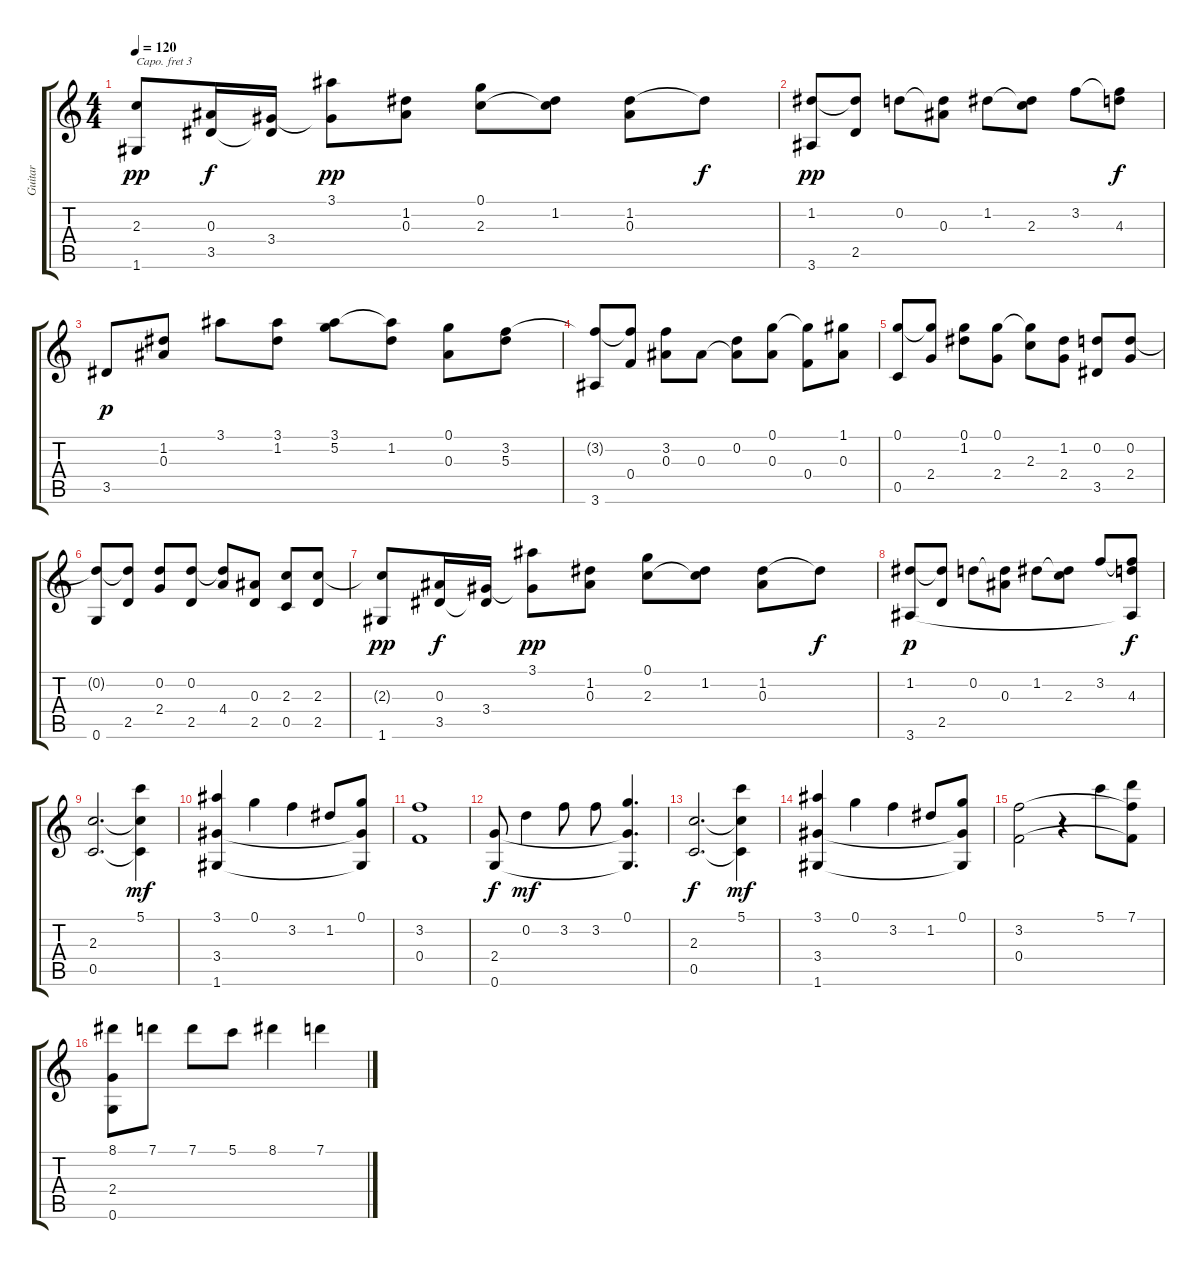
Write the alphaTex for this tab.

\track ("Guitar" "Guitar") {instrument acousticguitarnylon}
\staff {score tabs}
\capo 3
\tuning (E4 B3 G3 D3 A2 E2) {hide}
\ts (4 4)
\tempo 120
\clef g2
\ks c
(2.3{t} 1.6).8{dy pp} (0.3 3.5).16{dy f} (3.4 3.5{t}).16 (3.1 3.4{t}).8{dy pp} (1.2 0.3).8 (0.1 2.3).8 (1.2 2.3{t}).8 (1.2 0.3).8 1.2{t}.8{dy f} |
(1.2 3.6).8{dy pp} (1.2{t} 2.5).8 0.2.8 (0.2{t} 0.3).8 1.2.8 (1.2{t} 2.3).8 3.2.8 (3.2{t} 4.3).8{dy f} |
3.5.8{dy p} (1.2 0.3).8 3.1.8 (3.1 1.2).8 (3.1 5.2).8 (3.1{t} 1.2).8 (0.1 0.3).8 (3.2 5.3).8 |
(3.2{t} 3.6).8 (3.2{t} 0.4).8 (3.2 0.3).8 0.3.8 (0.2 0.3{t}).8 (0.1 0.3).8 (0.1{t} 0.4).8 (1.1 0.3).8 |
(0.1 0.5).8 (0.1{t} 2.4).8 (0.1 1.2).8 (0.1 2.4).8 (0.1{t} 2.3).8 (1.2 2.4).8 (0.2 3.5).8 (0.2 2.4).8 |
(0.2{t} 0.6).8 (0.2{t} 2.5).8 (0.2 2.4).8 (0.2 2.5).8 (0.2{t} 4.4).8 (0.3 2.5).8 (2.3 0.5).8 (2.3 2.5).8 |
(2.3{t} 1.6).8{dy pp} (0.3 3.5).16{dy f} (3.4 3.5{t}).16 (3.1 3.4{t}).8{dy pp} (1.2 0.3).8 (0.1 2.3).8 (1.2 2.3{t}).8 (1.2 0.3).8 1.2{t}.8{dy f} |
(1.2 3.6).8{dy p} (1.2{t} 2.5).8 0.2.8 (0.2{t} 0.3).8 1.2.8 (1.2{t} 2.3).8 3.2.8 (3.2{t} 4.3 3.6{t}).8{dy f} |
(2.3 0.5).2{d} (5.1 2.3{t} 0.5{t}).4{dy mf} |
(3.1 3.4 1.6).4 0.1.4 3.2.4 1.2.8 (0.1 3.4{t} 1.6{t}).8 |
(3.2 0.4).1 |
(2.4 0.6).8{dy f} 0.2.4{dy mf} 3.2.8 3.2.8 (0.1 2.4{t} 0.6{t}).4{d} |
(2.3 0.5).2{d dy f} (5.1 2.3{t} 0.5{t}).4{dy mf} |
(3.1 3.4 1.6).4 0.1.4 3.2.4 1.2.8 (0.1 3.4{t} 1.6{t}).8 |
(3.2 0.4).2 r.4 5.1.8 (7.1 3.2{t} 0.4{t}).8 |
(8.1 2.4 0.6).8 7.1.8 7.1.8 5.1.8 8.1.4 7.1.4
